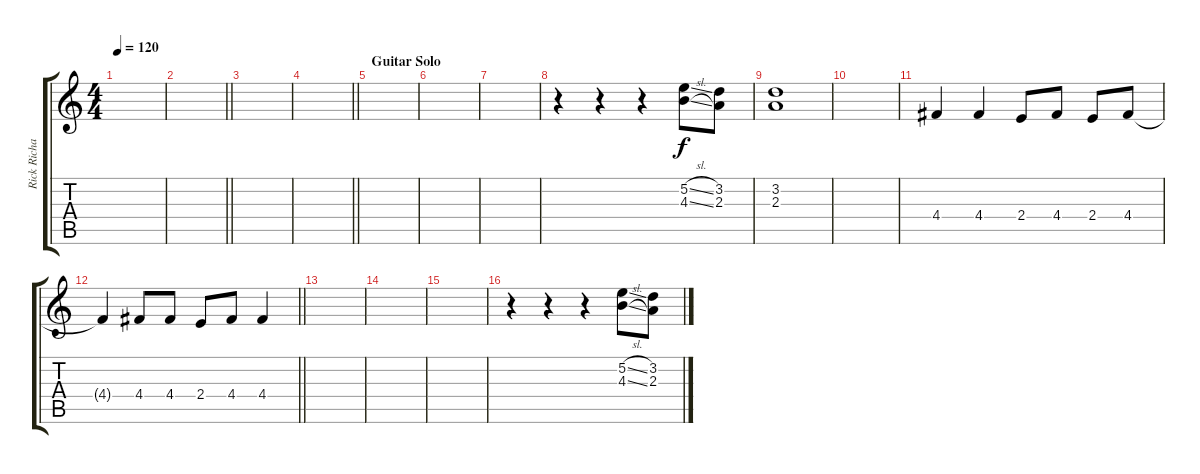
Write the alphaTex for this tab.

\track ("Rick Richards - Lead guitar" "Rick Richa") {instrument acousticguitarsteel}
\staff {score tabs}
\tuning (E4 B3 G3 D3 A2 E2) {hide}
\ts (4 4)
\tempo 120
\clef g2
\ks c
|
\barLineRight lightlight
|
|
\barLineRight lightlight
|
\section ("" "Guitar Solo")
|
|
|
r.4 r.4 r.4 (5.2{sl} 4.3{sl}).8 (3.2 2.3).8 |
(3.2 2.3).1 |
|
4.4.4 4.4.4 2.4.8 4.4.8 2.4.8 4.4.8 |
\barLineRight lightlight
4.4{t}.4 4.4.8 4.4.8 2.4.8 4.4.8 4.4.4 |
|
|
|
r.4 r.4 r.4 (5.2{sl} 4.3{sl}).8 (3.2 2.3).8
